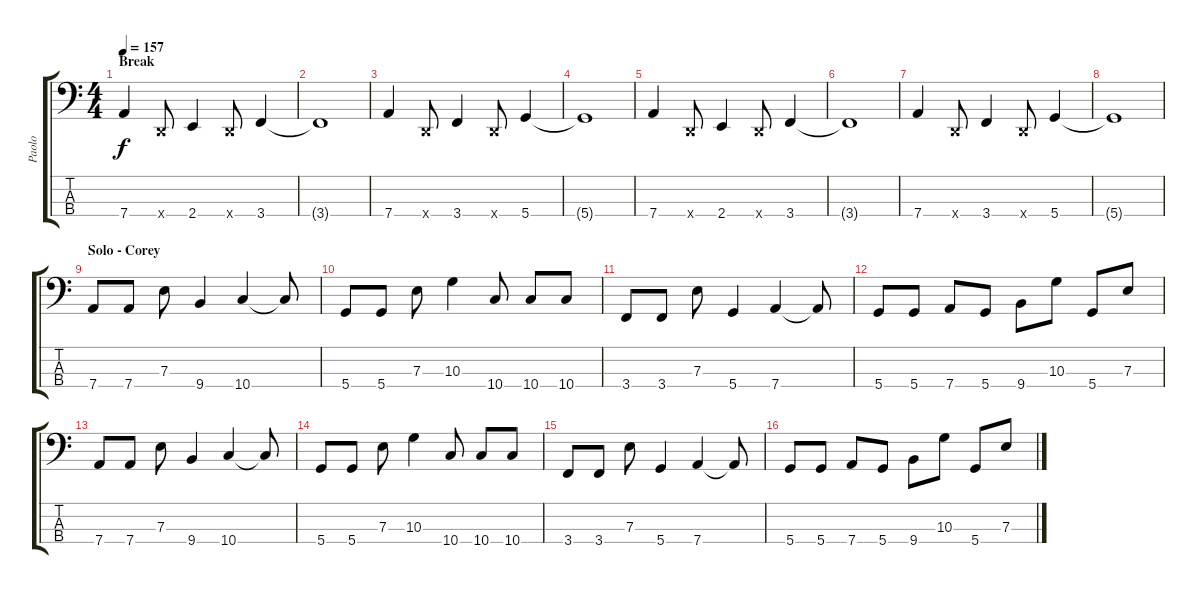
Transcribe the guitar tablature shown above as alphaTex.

\track ("Paolo" "Paolo") {instrument electricbasspick}
\staff {score tabs}
\tuning (G2 D2 A1 D1) {hide}
\ts (4 4)
\section ("" "Break")
\tempo 157
\clef f4
\ks c
7.4.4{dy f} 0.4{x}.8 2.4.4 0.4{x}.8 3.4.4 |
3.4{t}.1 |
7.4.4 0.4{x}.8 3.4.4 0.4{x}.8 5.4.4 |
5.4{t}.1 |
7.4.4 0.4{x}.8 2.4.4 0.4{x}.8 3.4.4 |
3.4{t}.1 |
7.4.4 0.4{x}.8 3.4.4 0.4{x}.8 5.4.4 |
5.4{t}.1 |
\section ("" "Solo - Corey")
7.4.8 7.4.8 7.3.8 9.4.4 10.4.4 10.4{t}.8 |
5.4.8 5.4.8 7.3.8 10.3.4 10.4.8 10.4.8 10.4.8 |
3.4.8 3.4.8 7.3.8 5.4.4 7.4.4 7.4{t}.8 |
5.4.8 5.4.8 7.4.8 5.4.8 9.4.8 10.3.8 5.4.8 7.3.8 |
7.4.8 7.4.8 7.3.8 9.4.4 10.4.4 10.4{t}.8 |
5.4.8 5.4.8 7.3.8 10.3.4 10.4.8 10.4.8 10.4.8 |
3.4.8 3.4.8 7.3.8 5.4.4 7.4.4 7.4{t}.8 |
5.4.8 5.4.8 7.4.8 5.4.8 9.4.8 10.3.8 5.4.8 7.3.8
